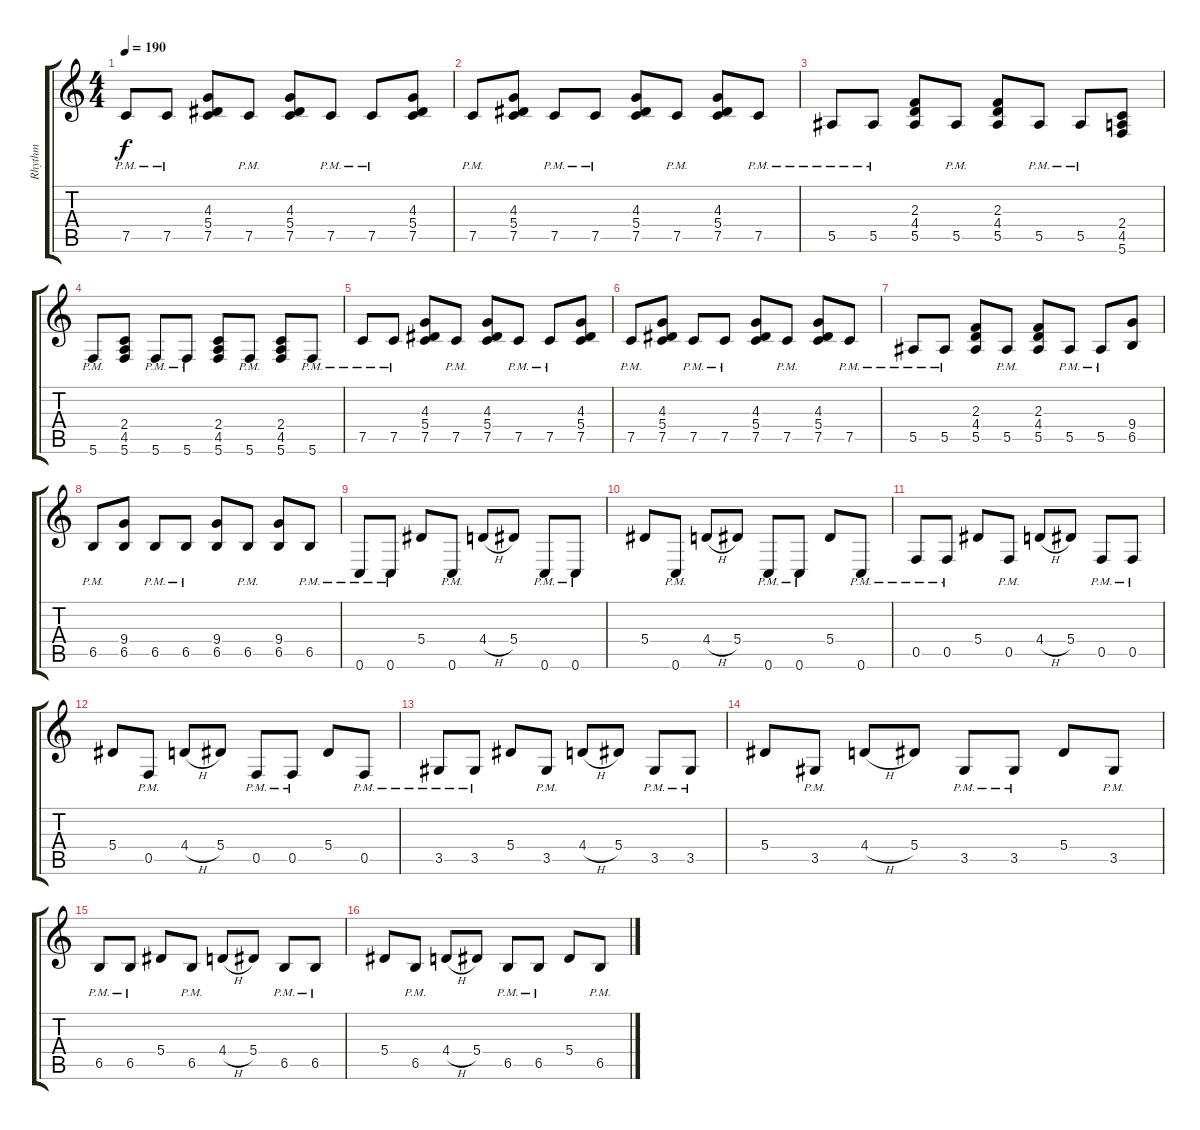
\track ("Rhythm" "Rhythm") {instrument distortionguitar}
\staff {score tabs}
\tuning (C4 G3 Eb3 Bb2 F2 C2) {hide}
\ts (4 4)
\tempo 190
\clef g2
\ks c
7.5{pm}.8{dy f} 7.5{pm}.8 (4.3 5.4 7.5).8 7.5{pm}.8 (4.3 5.4 7.5).8 7.5{pm}.8 7.5{pm}.8 (4.3 5.4 7.5).8 |
7.5{pm}.8 (4.3 5.4 7.5).8 7.5{pm}.8 7.5{pm}.8 (4.3 5.4 7.5).8 7.5{pm}.8 (4.3 5.4 7.5).8 7.5{pm}.8 |
5.5{pm}.8 5.5{pm}.8 (2.3 4.4 5.5).8 5.5{pm}.8 (2.3 4.4 5.5).8 5.5{pm}.8 5.5{pm}.8 (2.4 4.5 5.6).8 |
5.6{pm}.8 (2.4 4.5 5.6).8 5.6{pm}.8 5.6{pm}.8 (2.4 4.5 5.6).8 5.6{pm}.8 (2.4 4.5 5.6).8 5.6{pm}.8 |
7.5{pm}.8 7.5{pm}.8 (4.3 5.4 7.5).8 7.5{pm}.8 (4.3 5.4 7.5).8 7.5{pm}.8 7.5{pm}.8 (4.3 5.4 7.5).8 |
7.5{pm}.8 (4.3 5.4 7.5).8 7.5{pm}.8 7.5{pm}.8 (4.3 5.4 7.5).8 7.5{pm}.8 (4.3 5.4 7.5).8 7.5{pm}.8 |
5.5{pm}.8 5.5{pm}.8 (2.3 4.4 5.5).8 5.5{pm}.8 (2.3 4.4 5.5).8 5.5{pm}.8 5.5{pm}.8 (9.4 6.5).8 |
6.5{pm}.8 (9.4 6.5).8 6.5{pm}.8 6.5{pm}.8 (9.4 6.5).8 6.5{pm}.8 (9.4 6.5).8 6.5{pm}.8 |
0.6{pm}.8 0.6{pm}.8 5.4.8 0.6{pm}.8 4.4{h}.8 5.4.8 0.6{pm}.8 0.6{pm}.8 |
5.4.8 0.6{pm}.8 4.4{h}.8 5.4.8 0.6{pm}.8 0.6{pm}.8 5.4.8 0.6{pm}.8 |
0.5{pm}.8 0.5{pm}.8 5.4.8 0.5{pm}.8 4.4{h}.8 5.4.8 0.5{pm}.8 0.5{pm}.8 |
5.4.8 0.5{pm}.8 4.4{h}.8 5.4.8 0.5{pm}.8 0.5{pm}.8 5.4.8 0.5{pm}.8 |
3.5{pm}.8 3.5{pm}.8 5.4.8 3.5{pm}.8 4.4{h}.8 5.4.8 3.5{pm}.8 3.5{pm}.8 |
5.4.8 3.5{pm}.8 4.4{h}.8 5.4.8 3.5{pm}.8 3.5{pm}.8 5.4.8 3.5{pm}.8 |
6.5{pm}.8 6.5{pm}.8 5.4.8 6.5{pm}.8 4.4{h}.8 5.4.8 6.5{pm}.8 6.5{pm}.8 |
5.4.8 6.5{pm}.8 4.4{h}.8 5.4.8 6.5{pm}.8 6.5{pm}.8 5.4.8 6.5{pm}.8
